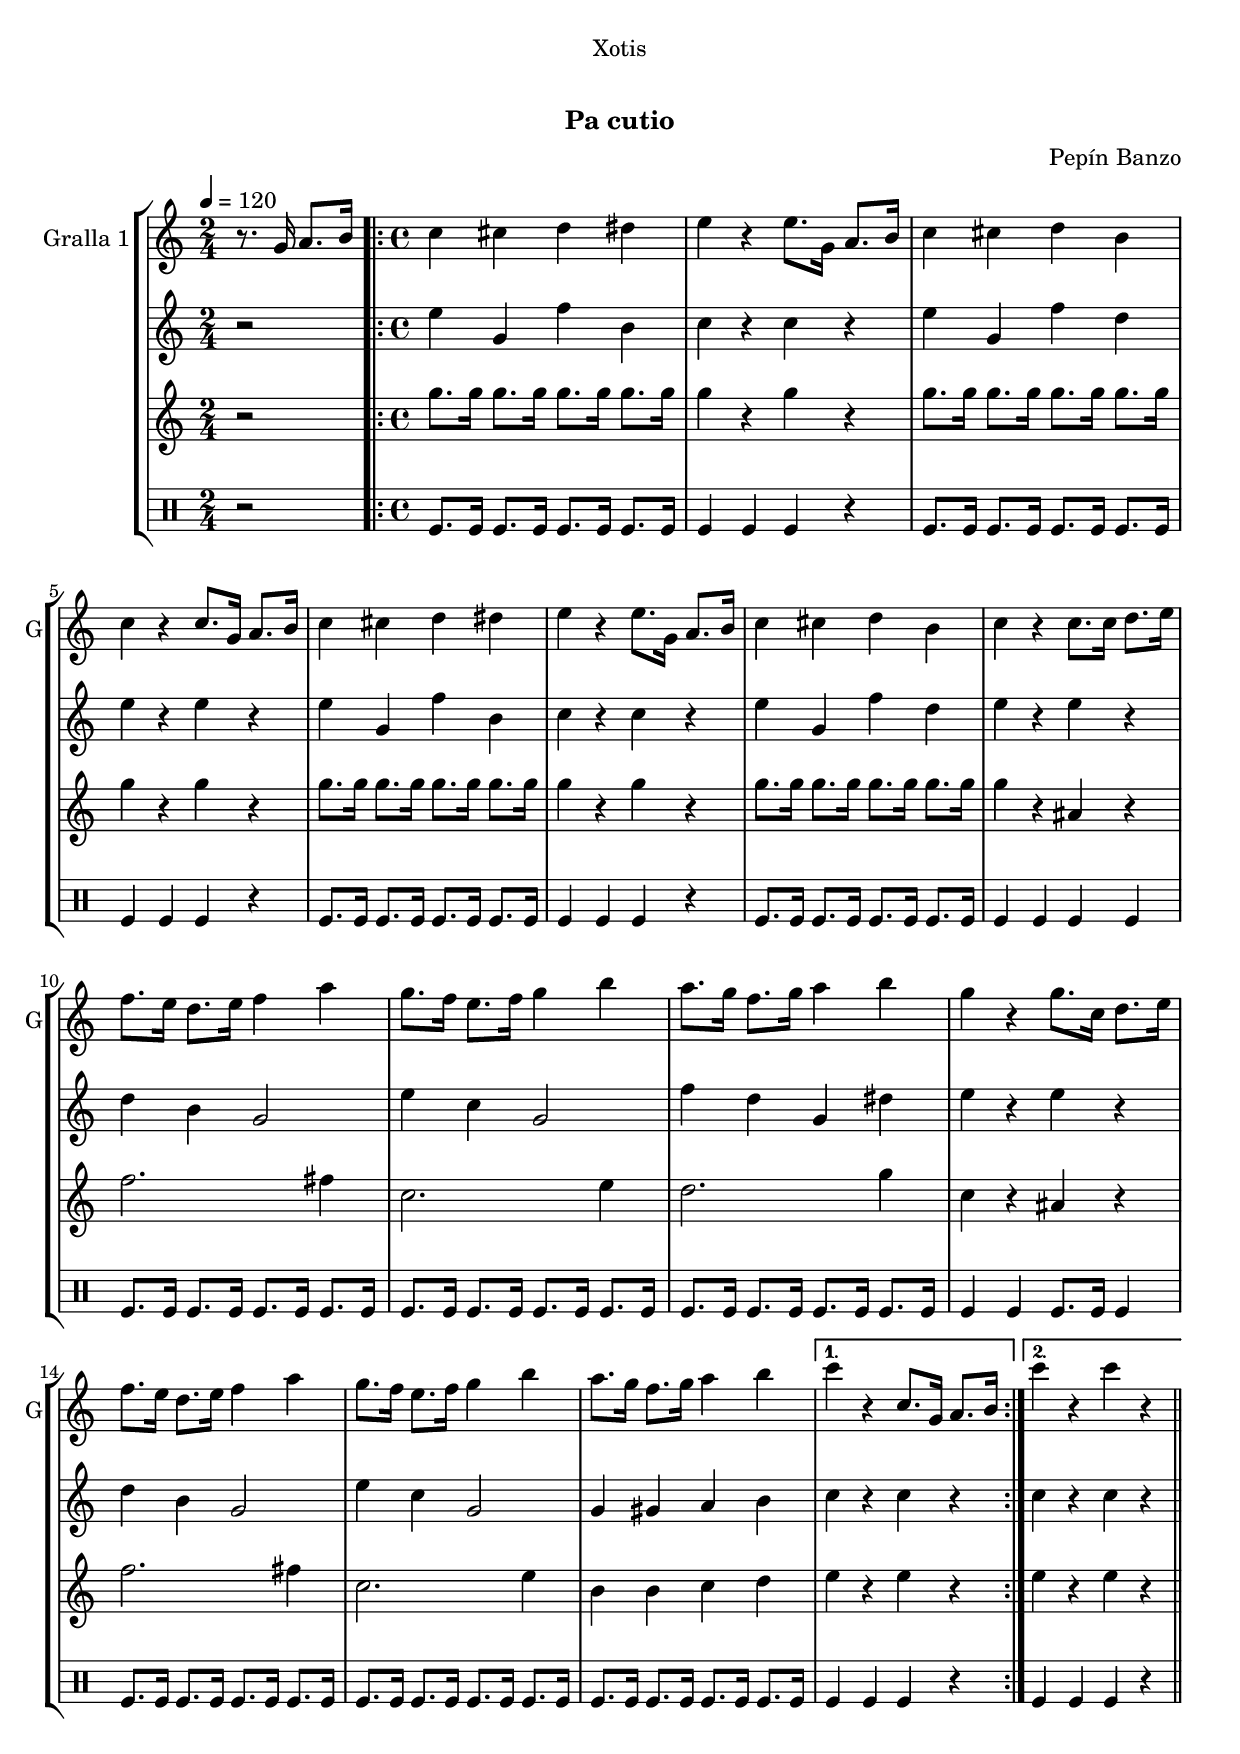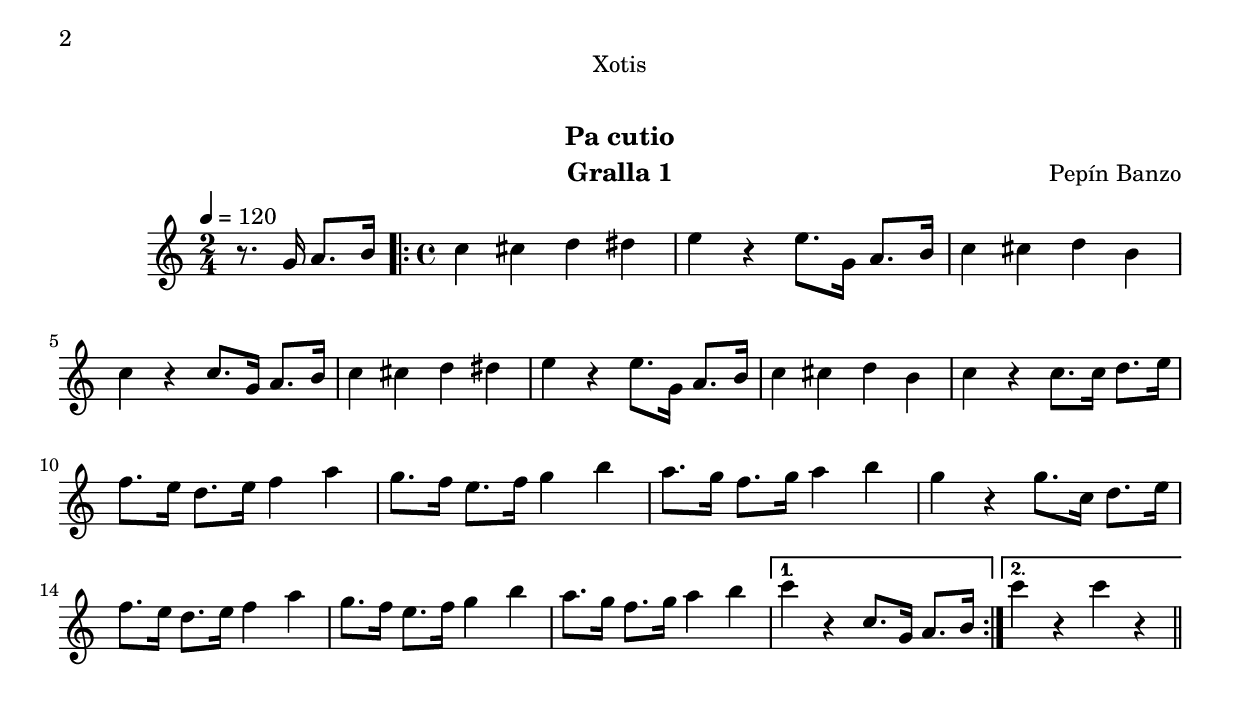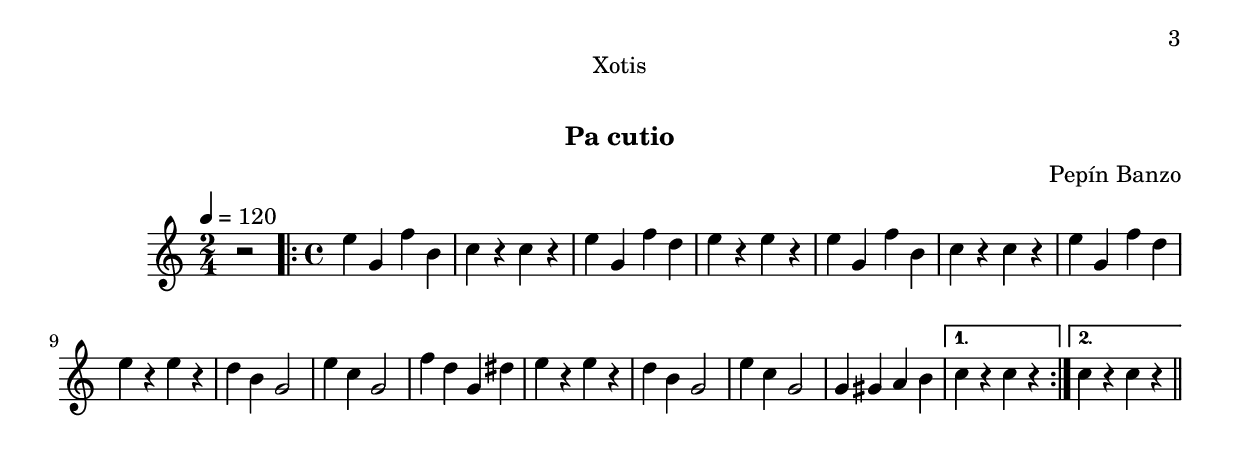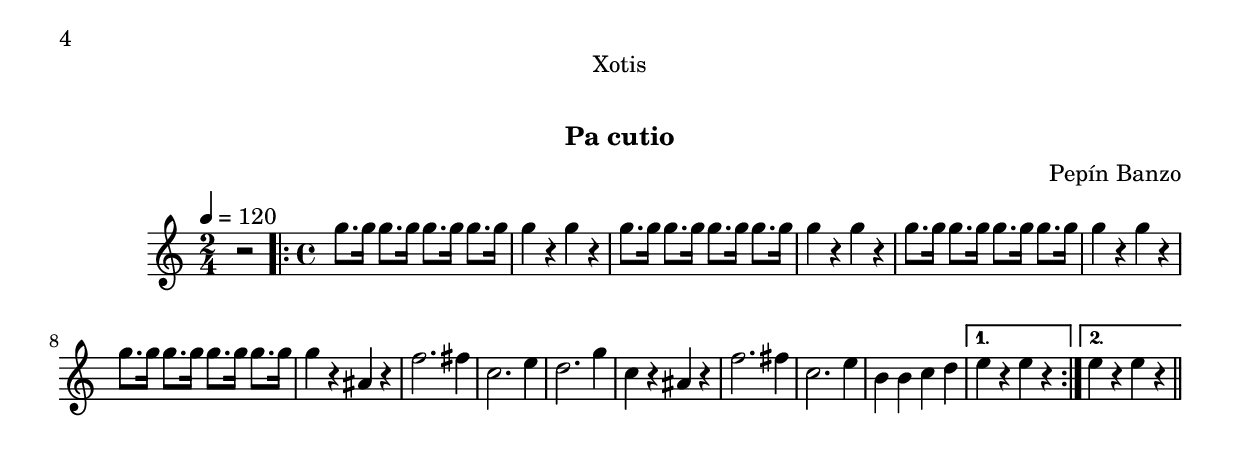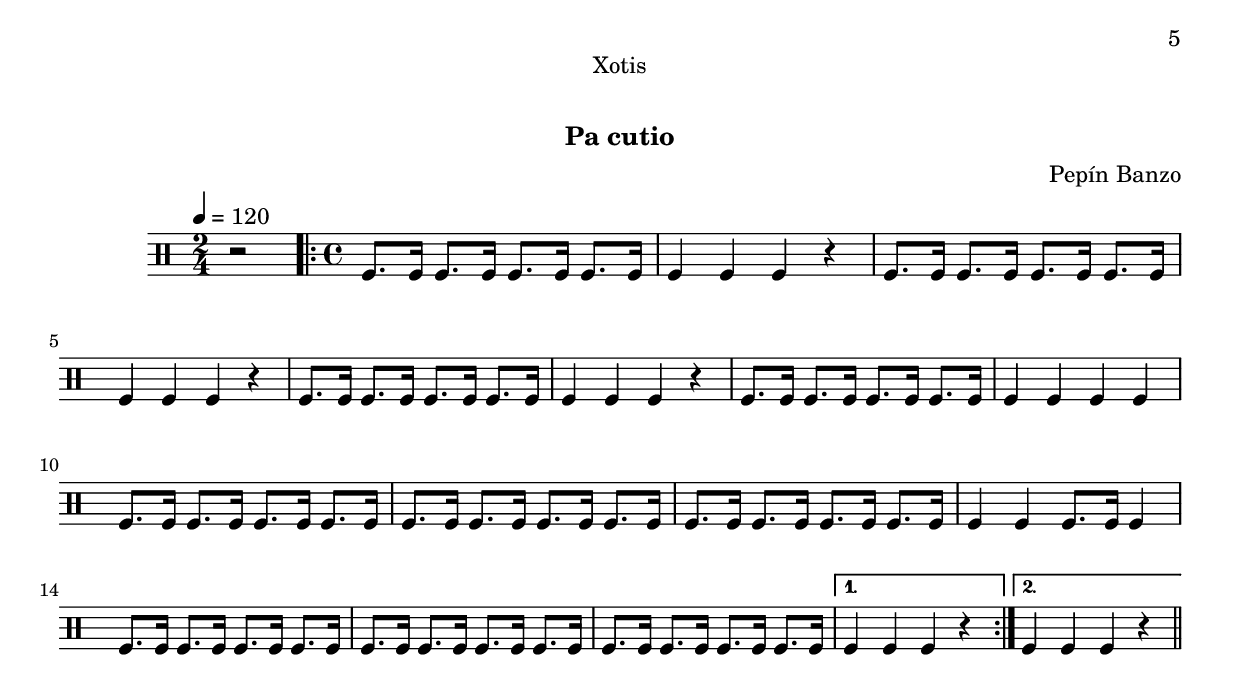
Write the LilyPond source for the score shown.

\version "2.22.1"

\header {
  dedication="Xotis"
  title="  "
  subtitle="Pa cutio"
  subsubtitle=""
  poet=""
  meter=""
  piece=""
  composer="Pepín Banzo"
  arranger=""
  opus=""
  instrument=""
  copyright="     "
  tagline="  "
}

liniaroAa =
\relative g'
{
  \tempo 4=120
  \clef treble
  \key c \major
  \time 2/4
  r8. g16 a8. b16  |
  \time 4/4   \repeat volta 2 { c4 cis d dis  |
  e4 r e8. g,16 a8. b16  |
  c4 cis d b  |
  %05
  c4 r c8. g16 a8. b16  |
  c4 cis d dis  |
  e4 r e8. g,16 a8. b16  |
  c4 cis d b  |
  c4 r c8. c16 d8. e16  |
  %10
  f8. e16 d8. e16 f4 a  |
  g8. f16 e8. f16 g4 b  |
  a8. g16 f8. g16 a4 b  |
  g4 r g8. c,16 d8. e16  |
  f8. e16 d8. e16 f4 a  |
  %15
  g8. f16 e8. f16 g4 b  |
  a8. g16 f8. g16 a4 b }
  \alternative { { c4 r c,8. g16 a8. b16 }
  { c'4 r c r } } \bar "||"
}

liniaroAb =
\relative e''
{
  \tempo 4=120
  \clef treble
  \key c \major
  \time 2/4
  r2  |
  \time 4/4   \repeat volta 2 { e4 g, f' b,  |
  c4 r c r  |
  e4 g, f' d  |
  %05
  e4 r e r  |
  e4 g, f' b,  |
  c4 r c r  |
  e4 g, f' d  |
  e4 r e r  |
  %10
  d4 b g2  |
  e'4 c g2  |
  f'4 d g, dis'  |
  e4 r e r  |
  d4 b g2  |
  %15
  e'4 c g2  |
  g4 gis a b }
  \alternative { { c4 r c r }
  { c4 r c r } } \bar "||"
}

liniaroAc =
\relative g''
{
  \tempo 4=120
  \clef treble
  \key c \major
  \time 2/4
  r2  |
  \time 4/4   \repeat volta 2 { g8. g16 g8. g16 g8. g16 g8. g16  |
  g4 r g r  |
  g8. g16 g8. g16 g8. g16 g8. g16  |
  %05
  g4 r g r  |
  g8. g16 g8. g16 g8. g16 g8. g16  |
  g4 r g r  |
  g8. g16 g8. g16 g8. g16 g8. g16  |
  g4 r ais, r  |
  %10
  f'2. fis4  |
  c2. e4  |
  d2. g4  |
  c,4 r ais r  |
  f'2. fis4  |
  %15
  c2. e4  |
  b4 b c d }
  \alternative { { e4 r e r }
  { e4 r e r } } \bar "||"
}

liniaroAd =
\drummode
{
  \tempo 4=120
  \time 2/4
  r2  |
  \time 4/4   \repeat volta 2 { tomfl8. tomfl16 tomfl8. tomfl16 tomfl8. tomfl16 tomfl8. tomfl16  |
  tomfl4 tomfl tomfl r  |
  tomfl8. tomfl16 tomfl8. tomfl16 tomfl8. tomfl16 tomfl8. tomfl16  |
  %05
  tomfl4 tomfl tomfl r  |
  tomfl8. tomfl16 tomfl8. tomfl16 tomfl8. tomfl16 tomfl8. tomfl16  |
  tomfl4 tomfl tomfl r  |
  tomfl8. tomfl16 tomfl8. tomfl16 tomfl8. tomfl16 tomfl8. tomfl16  |
  tomfl4 tomfl tomfl tomfl  |
  %10
  tomfl8. tomfl16 tomfl8. tomfl16 tomfl8. tomfl16 tomfl8. tomfl16  |
  tomfl8. tomfl16 tomfl8. tomfl16 tomfl8. tomfl16 tomfl8. tomfl16  |
  tomfl8. tomfl16 tomfl8. tomfl16 tomfl8. tomfl16 tomfl8. tomfl16  |
  tomfl4 tomfl tomfl8. tomfl16 tomfl4  |
  tomfl8. tomfl16 tomfl8. tomfl16 tomfl8. tomfl16 tomfl8. tomfl16  |
  %15
  tomfl8. tomfl16 tomfl8. tomfl16 tomfl8. tomfl16 tomfl8. tomfl16  |
  tomfl8. tomfl16 tomfl8. tomfl16 tomfl8. tomfl16 tomfl8. tomfl16 }
  \alternative { { tomfl4 tomfl tomfl r }
  { tomfl4 tomfl tomfl r } } \bar "||"
}

\bookpart {
  \score {
    \new StaffGroup {
      \override Score.RehearsalMark #'self-alignment-X = #LEFT
      <<
        \new Staff \with {instrumentName = #"Gralla 1" shortInstrumentName = #"G"} \liniaroAa
        \new Staff \with {instrumentName = #"" shortInstrumentName = #" "} \liniaroAb
        \new Staff \with {instrumentName = #"" shortInstrumentName = #" "} \liniaroAc
        \new DrumStaff \with {instrumentName = #"" shortInstrumentName = #" "} \liniaroAd
      >>
    }
    \layout {}
  }
  \score { \unfoldRepeats
    \new StaffGroup {
      \override Score.RehearsalMark #'self-alignment-X = #LEFT
      <<
        \new Staff \with {instrumentName = #"Gralla 1" shortInstrumentName = #"G"} \liniaroAa
        \new Staff \with {instrumentName = #"" shortInstrumentName = #" "} \liniaroAb
        \new Staff \with {instrumentName = #"" shortInstrumentName = #" "} \liniaroAc
        \new DrumStaff \with {instrumentName = #"" shortInstrumentName = #" "} \liniaroAd
      >>
    }
    \midi {
      \set Staff.midiInstrument = "oboe"
      \set DrumStaff.midiInstrument = "drums"
    }
  }
}

\bookpart {
  \header {instrument="Gralla 1"}
  \score {
    \new StaffGroup {
      \override Score.RehearsalMark #'self-alignment-X = #LEFT
      <<
        \new Staff \liniaroAa
      >>
    }
    \layout {}
  }
  \score { \unfoldRepeats
    \new StaffGroup {
      \override Score.RehearsalMark #'self-alignment-X = #LEFT
      <<
        \new Staff \liniaroAa
      >>
    }
    \midi {
      \set Staff.midiInstrument = "oboe"
      \set DrumStaff.midiInstrument = "drums"
    }
  }
}

\bookpart {
  \header {instrument=""}
  \score {
    \new StaffGroup {
      \override Score.RehearsalMark #'self-alignment-X = #LEFT
      <<
        \new Staff \liniaroAb
      >>
    }
    \layout {}
  }
  \score { \unfoldRepeats
    \new StaffGroup {
      \override Score.RehearsalMark #'self-alignment-X = #LEFT
      <<
        \new Staff \liniaroAb
      >>
    }
    \midi {
      \set Staff.midiInstrument = "oboe"
      \set DrumStaff.midiInstrument = "drums"
    }
  }
}

\bookpart {
  \header {instrument=""}
  \score {
    \new StaffGroup {
      \override Score.RehearsalMark #'self-alignment-X = #LEFT
      <<
        \new Staff \liniaroAc
      >>
    }
    \layout {}
  }
  \score { \unfoldRepeats
    \new StaffGroup {
      \override Score.RehearsalMark #'self-alignment-X = #LEFT
      <<
        \new Staff \liniaroAc
      >>
    }
    \midi {
      \set Staff.midiInstrument = "oboe"
      \set DrumStaff.midiInstrument = "drums"
    }
  }
}

\bookpart {
  \header {instrument=""}
  \score {
    \new StaffGroup {
      \override Score.RehearsalMark #'self-alignment-X = #LEFT
      <<
        \new DrumStaff \liniaroAd
      >>
    }
    \layout {}
  }
  \score { \unfoldRepeats
    \new StaffGroup {
      \override Score.RehearsalMark #'self-alignment-X = #LEFT
      <<
        \new DrumStaff \liniaroAd
      >>
    }
    \midi {
      \set Staff.midiInstrument = "oboe"
      \set DrumStaff.midiInstrument = "drums"
    }
  }
}

